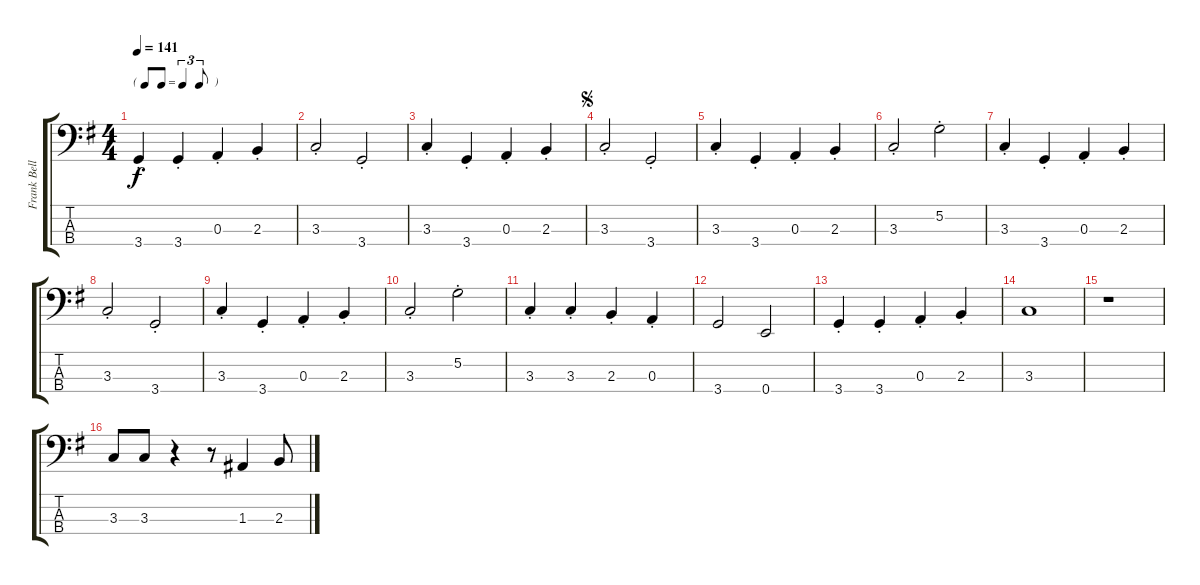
\track ("Frank Bello" "Frank Bell") {instrument electricbassfinger}
\staff {score tabs}
\tuning (G2 D2 A1 E1) {hide}
\ts (4 4)
\tf triplet8th
\tempo 141
\clef f4
\ks g
3.4{st}.4{dy f} 3.4{st}.4 0.3{st}.4 2.3{st}.4 |
3.3{st}.2 3.4{st}.2 |
3.3{st}.4 3.4{st}.4 0.3{st}.4 2.3{st}.4 |
\jump segno
3.3{st}.2 3.4{st}.2 |
3.3{st}.4 3.4{st}.4 0.3{st}.4 2.3{st}.4 |
3.3{st}.2 5.2{st}.2 |
3.3{st}.4 3.4{st}.4 0.3{st}.4 2.3{st}.4 |
3.3{st}.2 3.4{st}.2 |
3.3{st}.4 3.4{st}.4 0.3{st}.4 2.3{st}.4 |
3.3{st}.2 5.2{st}.2 |
3.3{st}.4 3.3{st}.4 2.3{st}.4 0.3{st}.4 |
3.4.2 0.4.2 |
3.4{st}.4 3.4{st}.4 0.3{st}.4 2.3{st}.4 |
3.3.1 |
r.1 |
3.3.8 3.3.8 r.4 r.8 1.3.4 2.3.8
